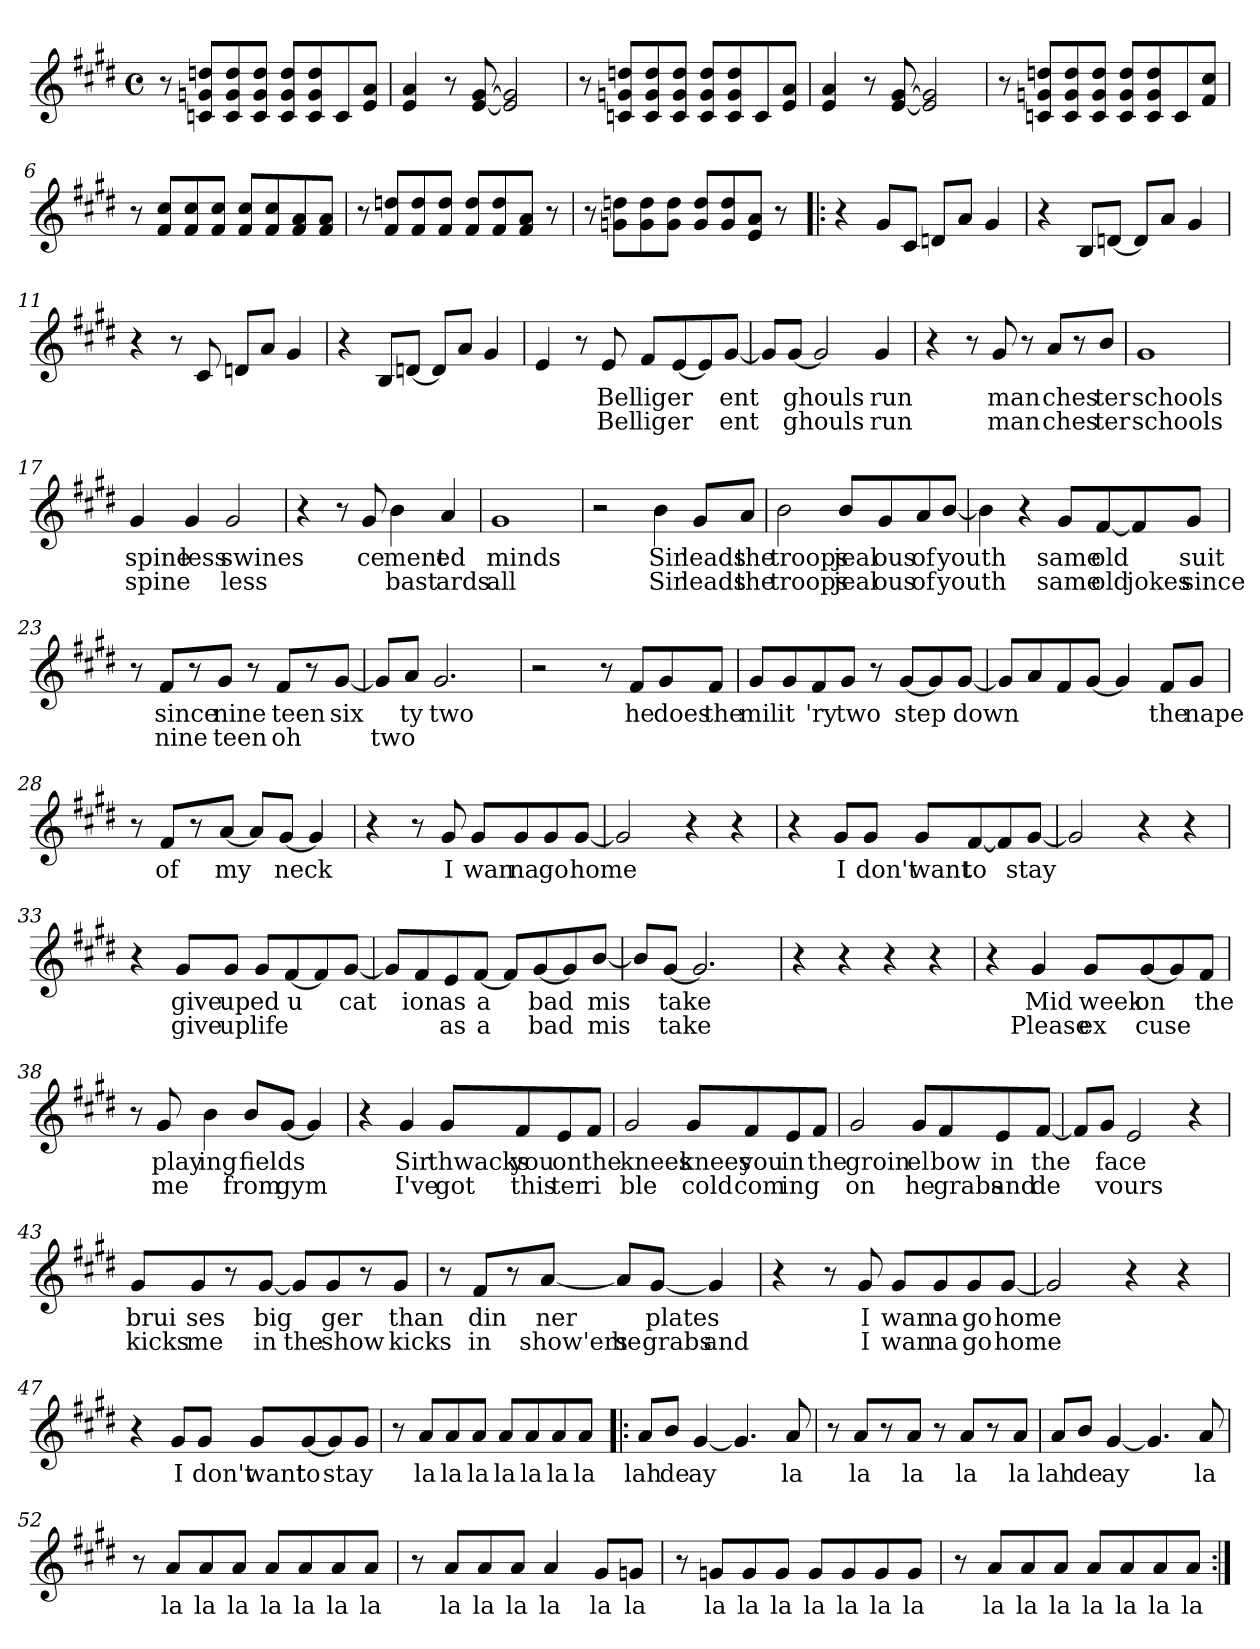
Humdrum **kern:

**kern	**text	**text
*part1	*part1	*part1
*staff1	*staff1	*staff1
*clefG2	*	*
*k[f#c#g#d#]	*	*
*E:	*	*
*M4/4	*	*
*met(c)	*	*
=1	=1	=1
8r	.	.
8cn/ 8gn/ 8ddn/L	.	.
8c/ 8g/ 8dd/	.	.
8c/ 8g/ 8dd/J	.	.
8c/ 8g/ 8dd/L	.	.
8c/ 8g/ 8dd/	.	.
8c/	.	.
8e/ 8a/J	.	.
=2	=2	=2
4e/ 4a/	.	.
8r	.	.
[8e/ [8g#/	.	.
2e/] 2g#/]	.	.
=3	=3	=3
8r	.	.
8cn/ 8gn/ 8ddn/L	.	.
8c/ 8g/ 8dd/	.	.
8c/ 8g/ 8dd/J	.	.
8c/ 8g/ 8dd/L	.	.
8c/ 8g/ 8dd/	.	.
8c/	.	.
8e/ 8a/J	.	.
=4	=4	=4
4e/ 4a/	.	.
8r	.	.
[8e/ [8g#/	.	.
2e/] 2g#/]	.	.
!!LO:LB:g=z
=5	=5	=5
8r	.	.
8cn/ 8gn/ 8ddn/L	.	.
8c/ 8g/ 8dd/	.	.
8c/ 8g/ 8dd/J	.	.
8c/ 8g/ 8dd/L	.	.
8c/ 8g/ 8dd/	.	.
8c/	.	.
8f#/ 8cc#/J	.	.
=6	=6	=6
8r	.	.
8f#/ 8cc#/L	.	.
8f#/ 8cc#/	.	.
8f#/ 8cc#/J	.	.
8f#/ 8cc#/L	.	.
8f#/ 8cc#/	.	.
8f#/ 8a/	.	.
8f#/ 8a/J	.	.
=7	=7	=7
8r	.	.
8f#/ 8ddn/L	.	.
8f#/ 8dd/	.	.
8f#/ 8dd/J	.	.
8f#/ 8dd/L	.	.
8f#/ 8dd/	.	.
8f#/ 8a/J	.	.
8r	.	.
=8	=8	=8
8r	.	.
8gn\ 8ddn\L	.	.
8g\ 8dd\	.	.
8g\ 8dd\J	.	.
8g/ 8dd/L	.	.
8g/ 8dd/	.	.
8e/ 8a/J	.	.
8r	.	.
!!LO:LB:g=z
=9!|:	=9!|:	=9!|:
4r	.	.
8g#/L	.	.
8c#/J	.	.
8dn/L	.	.
8a/J	.	.
4g#/	.	.
=10	=10	=10
4r	.	.
8B/L	.	.
[8dn/J	.	.
8d/L]	.	.
8a/J	.	.
4g#/	.	.
=11	=11	=11
4r	.	.
8r	.	.
8c#/	.	.
8dn/L	.	.
8a/J	.	.
4g#/	.	.
=12	=12	=12
4r	.	.
8B/L	.	.
[8dn/J	.	.
8d/L]	.	.
8a/J	.	.
4g#/	.	.
!!LO:LB:g=z
=13	=13	=13
4e/	.	.
8r	.	.
8e/	Bel	Bel
8f#/L	lig	lig
[8e/	er	er
8e/]	.	.
[8g#/J	ent	ent
=14	=14	=14
8g#/L]	.	.
[8g#/J	ghouls	ghouls
2g#/]	.	.
4g#/	run	run
=15	=15	=15
4r	.	.
8r	.	.
8g#/	man	man
8r	.	.
8a/L	ches	ches
8r	.	.
8b/J	ter	ter
=16	=16	=16
1g#	schools	schools
!!LO:LB:g=z
=17	=17	=17
4g#/	spine	spine
4g#/	less	.
2g#/	swines	less
=18	=18	=18
4r	.	.
8r	.	.
8g#/	ce	.
4b\	ment	bast
4a/	ed	ards
=19	=19	=19
1g#	minds	all
=20	=20	=20
2r	.	.
4b\	Sir	Sir
8g#/L	leads	leads
8a/J	the	the
!!LO:LB:g=z
=21	=21	=21
2b\	troops	troops
8b/L	jeal	jeal
8g#/	ous	ous
8a/	of	of
[8b/J	youth	youth
=22	=22	=22
4b\]	.	.
4r	.	.
8g#/L	same	same
[8f#/	old	old
8f#/]	.	jokes
8g#/J	suit	since
=23	=23	=23
8r	.	.
8f#/L	since	nine
8r	.	.
8g#/J	nine	teen
8r	.	.
8f#/L	teen	oh
8r	.	.
[8g#/J	six	.
=24	=24	=24
8g#/L]	.	two
8a/J	ty	.
2.g#/	two	.
!!LO:LB:g=z
=25	=25	=25
2r	.	.
8r	.	.
8f#/L	he	.
8g#/	does	.
8f#/J	the	.
=26	=26	=26
8g#/L	mil	.
8g#/	it	.
8f#/	'ry	.
8g#/J	two	.
8r	.	.
[8g#/L	step	.
8g#/]	.	.
[8g#/J	down	.
=27	=27	=27
8g#/L]	.	.
8a/	.	.
8f#/	.	.
[8g#/J	.	.
4g#/]	.	.
8f#/L	the	.
8g#/J	nape	.
=28	=28	=28
8r	.	.
8f#/L	of	.
8r	.	.
[8a/J	my	.
8a/L]	.	.
[8g#/J	neck	.
4g#/]	.	.
!!LO:PB:g=z
=29	=29	=29
4r	.	.
8r	.	.
8g#/	I	.
8g#/L	wan	.
8g#/	na	.
8g#/	go	.
[8g#/J	home	.
=30	=30	=30
2g#/]	.	.
4r	.	.
4r	.	.
=31	=31	=31
4r	.	.
8g#/L	I	.
8g#/J	don't	.
8g#/L	want	.
[8f#/	to	.
8f#/]	.	.
[8g#/J	stay	.
=32	=32	=32
2g#/]	.	.
4r	.	.
4r	.	.
!!LO:LB:g=z
=33	=33	=33
4r	.	.
8g#/L	give	give
8g#/J	up	up
8g#/L	ed	life
[8f#/	u	.
8f#/]	.	.
[8g#/J	cat	.
=34	=34	=34
8g#/L]	.	.
8f#/	ion	.
8e/	as	as
[8f#/J	a	a
8f#/L]	.	.
[8g#/	bad	bad
8g#/]	.	.
[8b/J	mis	mis
=35	=35	=35
8b/L]	.	.
[8g#/J	take	take
2.g#/]	.	.
=36	=36	=36
4r	.	.
4r	.	.
4r	.	.
4r	.	.
!!LO:LB:g=z
=37	=37	=37
4r	.	.
4g#/	Mid	Please
8g#/L	week	ex
[8g#/	on	cuse
8g#/]	.	.
8f#/J	the	.
=38	=38	=38
8r	.	.
8g#/	play	me
4b\	ing	.
8b/L	fields	from
[8g#/J	.	gym
4g#/]	.	.
=39	=39	=39
4r	.	.
4g#/	Sir	I've
8g#/L	thwacks	got
8f#/	you	this
8e/	on	ter
8f#/J	the	ri
=40	=40	=40
2g#/	knees	ble
8g#/L	knees	cold
8f#/	you	com
8e/	in	ing
8f#/J	the	.
!!LO:LB:g=z
=41	=41	=41
2g#/	groin	on
8g#/L	el	he
8f#/	bow	grabs
8e/	in	and
[8f#/J	the	de
=42	=42	=42
8f#/L]	.	.
8g#/J	face	vours
2e/	.	.
4r	.	he
=43	=43	=43
8g#/L	brui	kicks
8g#/	ses	me
8r	.	.
[8g#/J	big	in
8g#/L]	.	the
8g#/	ger	show
8r	.	ers
8g#/J	than	kicks
!!LO:LB:g=z
=44	=44	=44
8r	.	me
8f#/L	din	in
8r	.	the
[8a/J	ner	show'ers
8a/L]	.	he
[8g#/J	plates	grabs
4g#/]	.	and
=45	=45	=45
4r	.	de
8r	.	vours
8g#/	I	I
8g#/L	wan	wan
8g#/	na	na
8g#/	go	go
[8g#/J	home	home
=46	=46	=46
2g#/]	.	.
4r	.	.
4r	.	.
=47	=47	=47
4r	.	.
8g#/L	I	.
8g#/J	don't	.
8g#/L	want	.
[8g#/	to	.
8g#/]	stay	.
8g#/J	.	.
!!LO:LB:g=z
=48	=48	=48
8r	.	.
8a/L	la	.
8a/	la	.
8a/J	la	.
8a/L	la	.
8a/	la	.
8a/	la	.
8a/J	la	.
=49!|:	=49!|:	=49!|:
8a/L	lah	.
8b/J	de	.
[4g#/	ay	.
4.g#/]	.	.
8a/	la	.
=50	=50	=50
8r	.	.
8a/L	la	.
8r	.	.
8a/J	la	.
8r	.	.
8a/L	la	.
8r	.	.
8a/J	la	.
=51	=51	=51
8a/L	lah	.
8b/J	de	.
[4g#/	ay	.
4.g#/]	.	.
8a/	la	.
!!LO:LB:g=z
=52	=52	=52
8r	.	.
8a/L	la	.
8a/	la	.
8a/J	la	.
8a/L	la	.
8a/	la	.
8a/	la	.
8a/J	la	.
=53	=53	=53
8r	.	.
8a/L	la	.
8a/	la	.
8a/J	la	.
4a/	la	.
8g#/L	la	.
8gn/J	la	.
!!LO:LB:g=z
=54	=54	=54
8r	.	.
8gn/L	la	.
8g/	la	.
8g/J	la	.
8g/L	la	.
8g/	la	.
8g/	la	.
8g/J	la	.
=55	=55	=55
8r	.	.
8a/L	la	.
8a/	la	.
8a/J	la	.
8a/L	la	.
8a/	la	.
8a/	la	.
8a/J	la	.
=:|!	=:|!	=:|!
*-	*-	*-
